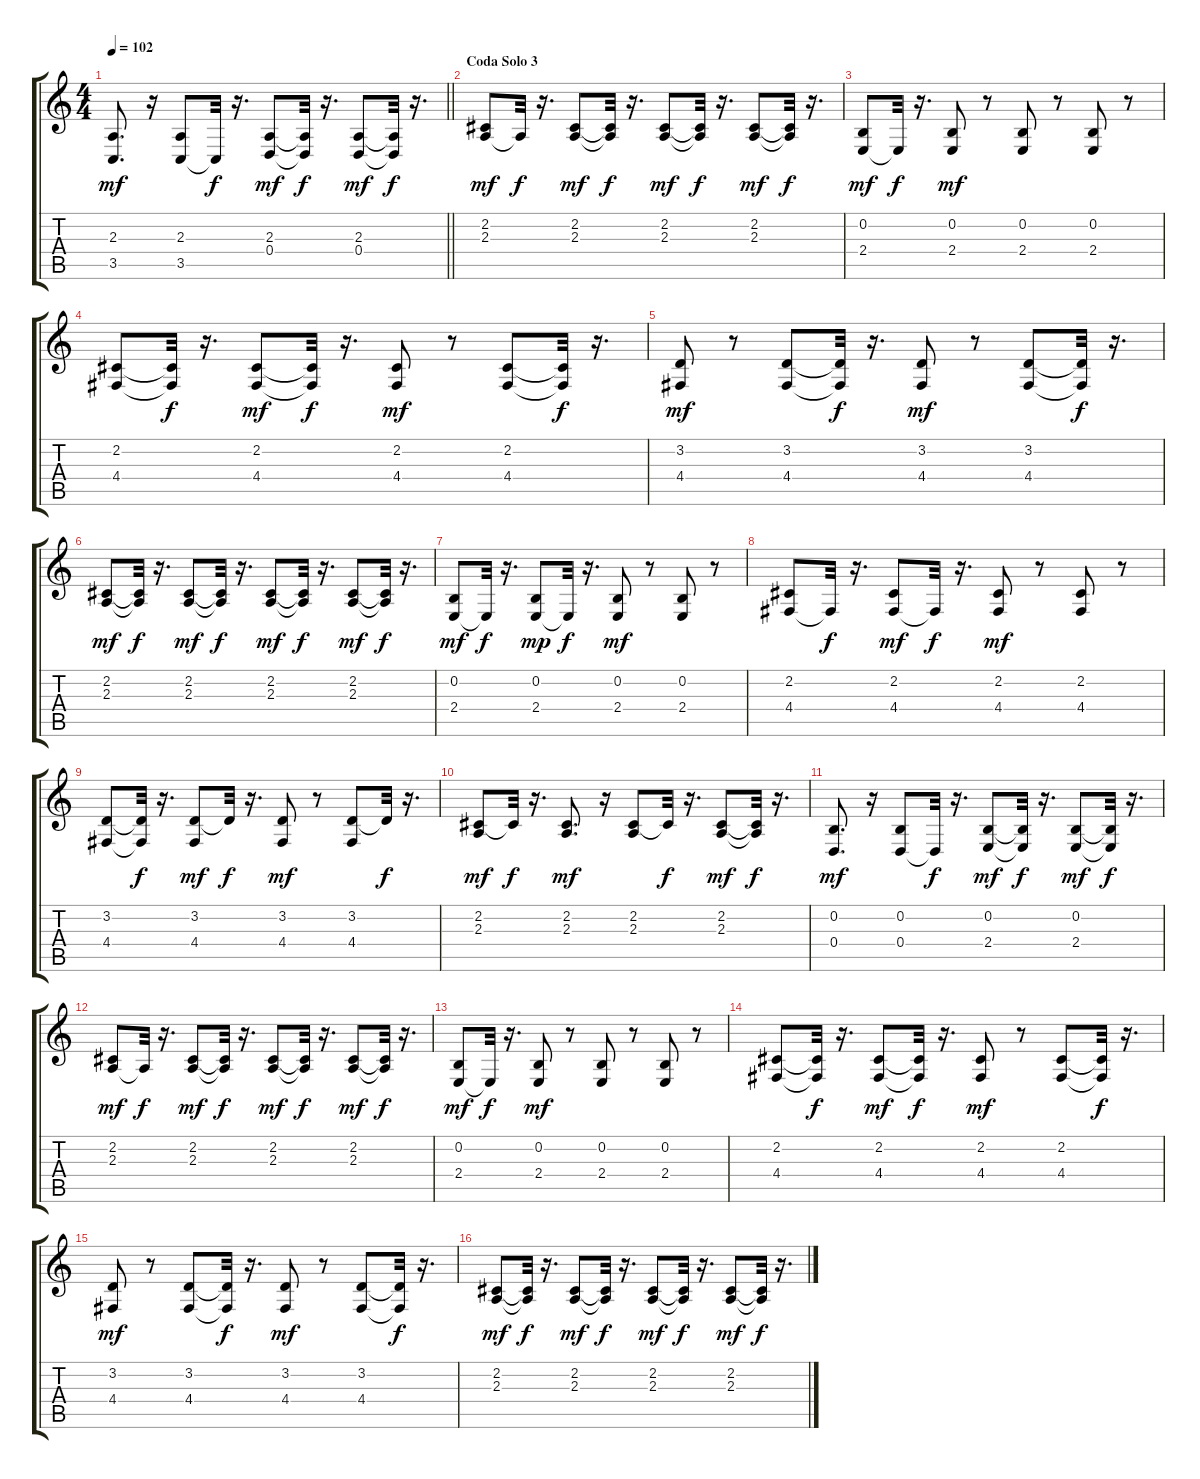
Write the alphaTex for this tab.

\track "" {instrument pad7halo}
\staff {score tabs}
\tuning (E4 B3 G3 D3 A2 E2) {hide}
\ts (4 4)
\tempo 102
\clef g2
\barLineRight lightlight
\ks c
(2.3 3.5).8{d dy mf} r.16 (2.3 3.5).8 3.5{t}.32{dy f} r.16{d} (2.3 0.4).8{dy mf} (2.3{t} 0.4{t}).32{dy f} r.16{d} (2.3 0.4).8{dy mf} (2.3{t} 0.4{t}).32{dy f} r.16{d} |
\section ("" "Coda Solo 3")
(2.2 2.3).8{dy mf} 2.3{t}.32{dy f} r.16{d} (2.2 2.3).8{dy mf} (2.2{t} 2.3{t}).32{dy f} r.16{d} (2.2 2.3).8{dy mf} (2.2{t} 2.3{t}).32{dy f} r.16{d} (2.2 2.3).8{dy mf} (2.2{t} 2.3{t}).32{dy f} r.16{d} |
(0.2 2.4).8{dy mf} 2.4{t}.32{dy f} r.16{d} (0.2 2.4).8{dy mf} r.8 (0.2 2.4).8 r.8 (0.2 2.4).8 r.8 |
(2.2 4.4).8 (2.2{t} 4.4{t}).32{dy f} r.16{d} (2.2 4.4).8{dy mf} (2.2{t} 4.4{t}).32{dy f} r.16{d} (2.2 4.4).8{dy mf} r.8 (2.2 4.4).8 (2.2{t} 4.4{t}).32{dy f} r.16{d} |
(3.2 4.4).8{dy mf} r.8 (3.2 4.4).8 (3.2{t} 4.4{t}).32{dy f} r.16{d} (3.2 4.4).8{dy mf} r.8 (3.2 4.4).8 (3.2{t} 4.4{t}).32{dy f} r.16{d} |
(2.2 2.3).8{dy mf} (2.2{t} 2.3{t}).32{dy f} r.16{d} (2.2 2.3).8{dy mf} (2.2{t} 2.3{t}).32{dy f} r.16{d} (2.2 2.3).8{dy mf} (2.2{t} 2.3{t}).32{dy f} r.16{d} (2.2 2.3).8{dy mf} (2.2{t} 2.3{t}).32{dy f} r.16{d} |
(0.2 2.4).8{dy mf} 2.4{t}.32{dy f} r.16{d} (0.2 2.4).8{dy mp} 2.4{t}.32{dy f} r.16{d} (0.2 2.4).8{dy mf} r.8 (0.2 2.4).8 r.8 |
(2.2 4.4).8 4.4{t}.32{dy f} r.16{d} (2.2 4.4).8{dy mf} 4.4{t}.32{dy f} r.16{d} (2.2 4.4).8{dy mf} r.8 (2.2 4.4).8 r.8 |
(3.2 4.4).8 (3.2{t} 4.4{t}).32{dy f} r.16{d} (3.2 4.4).8{dy mf} 3.2{t}.32{dy f} r.16{d} (3.2 4.4).8{dy mf} r.8 (3.2 4.4).8 3.2{t}.32{dy f} r.16{d} |
(2.2 2.3).8{dy mf} 2.2{t}.32{dy f} r.16{d} (2.2 2.3).8{d dy mf} r.16 (2.2 2.3).8 2.2{t}.32{dy f} r.16{d} (2.2 2.3).8{dy mf} (2.2{t} 2.3{t}).32{dy f} r.16{d} |
(0.2 0.4).8{d dy mf} r.16 (0.2 0.4).8 0.4{t}.32{dy f} r.16{d} (0.2 2.4).8{dy mf} (0.2{t} 2.4{t}).32{dy f} r.16{d} (0.2 2.4).8{dy mf} (0.2{t} 2.4{t}).32{dy f} r.16{d} |
(2.2 2.3).8{dy mf} 2.3{t}.32{dy f} r.16{d} (2.2 2.3).8{dy mf} (2.2{t} 2.3{t}).32{dy f} r.16{d} (2.2 2.3).8{dy mf} (2.2{t} 2.3{t}).32{dy f} r.16{d} (2.2 2.3).8{dy mf} (2.2{t} 2.3{t}).32{dy f} r.16{d} |
(0.2 2.4).8{dy mf} 2.4{t}.32{dy f} r.16{d} (0.2 2.4).8{dy mf} r.8 (0.2 2.4).8 r.8 (0.2 2.4).8 r.8 |
(2.2 4.4).8 (2.2{t} 4.4{t}).32{dy f} r.16{d} (2.2 4.4).8{dy mf} (2.2{t} 4.4{t}).32{dy f} r.16{d} (2.2 4.4).8{dy mf} r.8 (2.2 4.4).8 (2.2{t} 4.4{t}).32{dy f} r.16{d} |
(3.2 4.4).8{dy mf} r.8 (3.2 4.4).8 (3.2{t} 4.4{t}).32{dy f} r.16{d} (3.2 4.4).8{dy mf} r.8 (3.2 4.4).8 (3.2{t} 4.4{t}).32{dy f} r.16{d} |
(2.2 2.3).8{dy mf} (2.2{t} 2.3{t}).32{dy f} r.16{d} (2.2 2.3).8{dy mf} (2.2{t} 2.3{t}).32{dy f} r.16{d} (2.2 2.3).8{dy mf} (2.2{t} 2.3{t}).32{dy f} r.16{d} (2.2 2.3).8{dy mf} (2.2{t} 2.3{t}).32{dy f} r.16{d}
